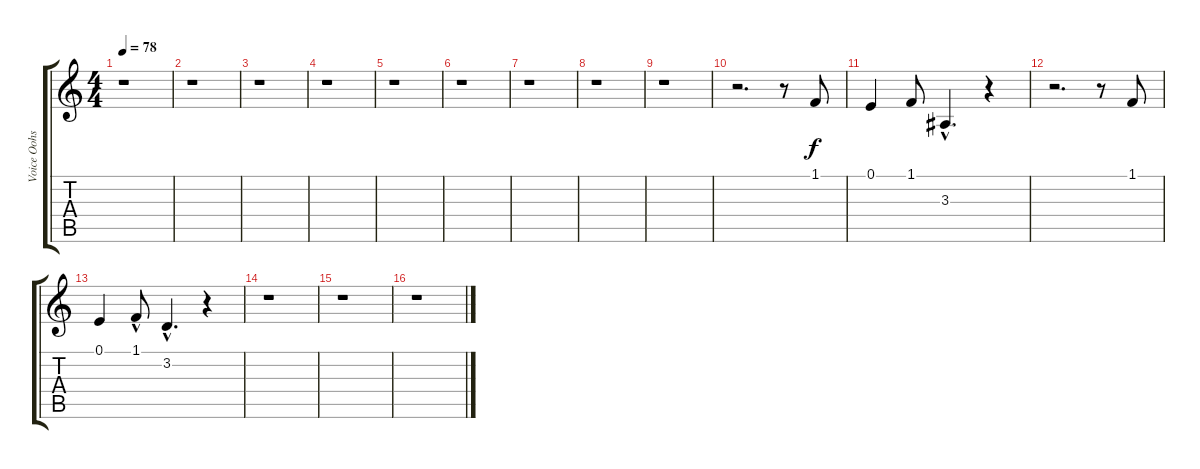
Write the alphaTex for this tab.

\track ("Voice Oohs          " "Voice Oohs") {instrument choiraahs}
\staff {score tabs}
\tuning (E4 B3 G3 D3 A2 E2) {hide}
\ts (4 4)
\tempo 78
\clef g2
\ks c
r.1{dy f} |
r.1 |
r.1 |
r.1 |
r.1 |
r.1 |
r.1 |
r.1 |
r.1 |
r.2{d} r.8 1.1.8 |
0.1.4 1.1.8 3.3{hac}.4{d} r.4 |
r.2{d} r.8 1.1.8 |
0.1.4 1.1{hac}.8 3.2{hac}.4{d} r.4 |
r.1 |
r.1 |
r.1
